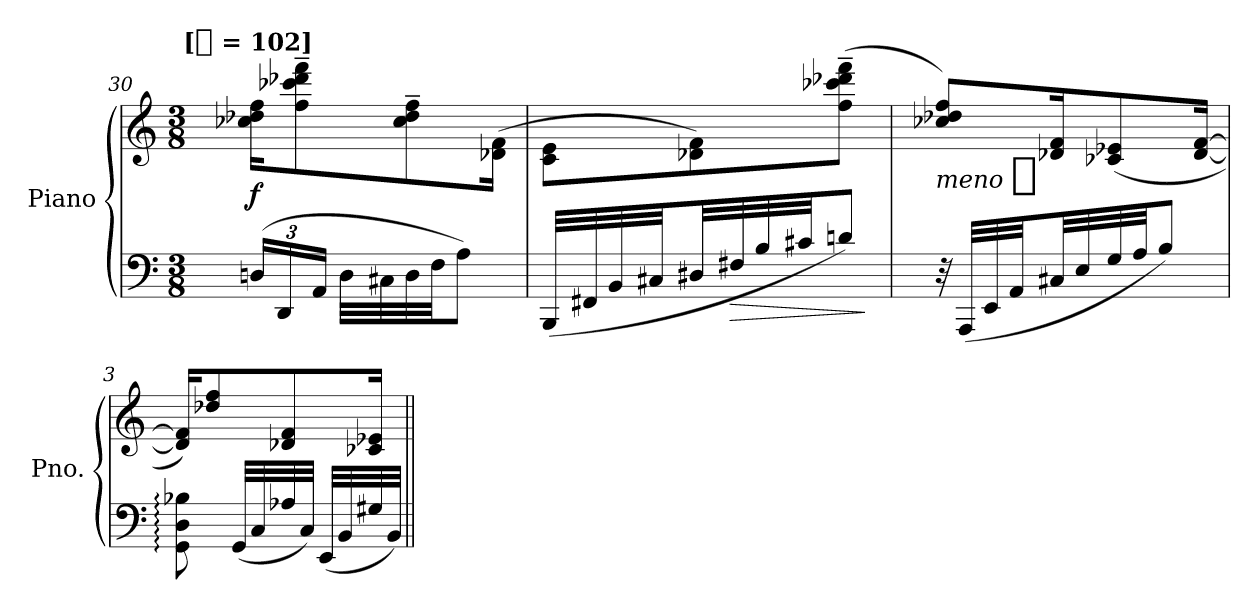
**kern	**kern	**dynam
*part1	*part1	*part1
*staff2	*staff1	*staff1/2
*I"Piano	*	*
*I'Pno.	*	*
*clefF4	*clefG2	*
*k[]	*k[]	*
*C:	*C:	*
!!LO:TX:omd:t=[[8th] = 102]
*M3/8	*M3/8	*
*MM51	*MM51	*
=30	=30	=30
(24DnLL	16cc-X 16dd-X 16ffKL	f
24DD	.	.
.	8ff~ 8ccc-X~ 8ddd-X~ 8fff~	.
24AAJJ	.	.
32DLLL	.	.
32C#X	.	.
32D	8cc-~ 8dd-~ 8ff~	.
32FJJ	.	.
8AJ)	.	.
.	(16d-X 16fJk	.
=31	=31	=31
(32BBBLLL	8c 8eL	.
32FF#X	.	.
32BB	.	.
32C#XJJ	.	.
32D#XLL	8d-X 8f)	.
!	!	!LO:HP:b=2
32F#X	.	>
32B	.	.
32c#XJJ	.	.
8dnJ)	(8ff~ 8ccc-X~ 8ddd-X~ 8fff~J	.
.	.	]
=32	=32	=32
!	!	!LO:DY:t=meno %s
32r	8cc-X 8dd-X 8ffL)	f
(32AAALLL	.	.
32EE	.	.
32AAJJ	.	.
32C#XLL	16d-X 16fK	.
32E	.	.
32G	(8c-X 8e-X	.
32AJJ	.	.
8BJ)	.	.
.	[16d- [16fJk	.
=3	=3	=3
8GG: 8D: 8B-X:	16d-] 16f]KL)	.
.	8dd-X 8ff	.
(32GG/LLL	.	.
32C	.	.
32A-X	8d-X 8f	.
32CJJJ)	.	.
(32EELLL	.	.
32BB	.	.
32G#X	16c-X 16e-XJk	.
32BBJJJ)	.	.
=||	=||	=||
*-	*-	*-
